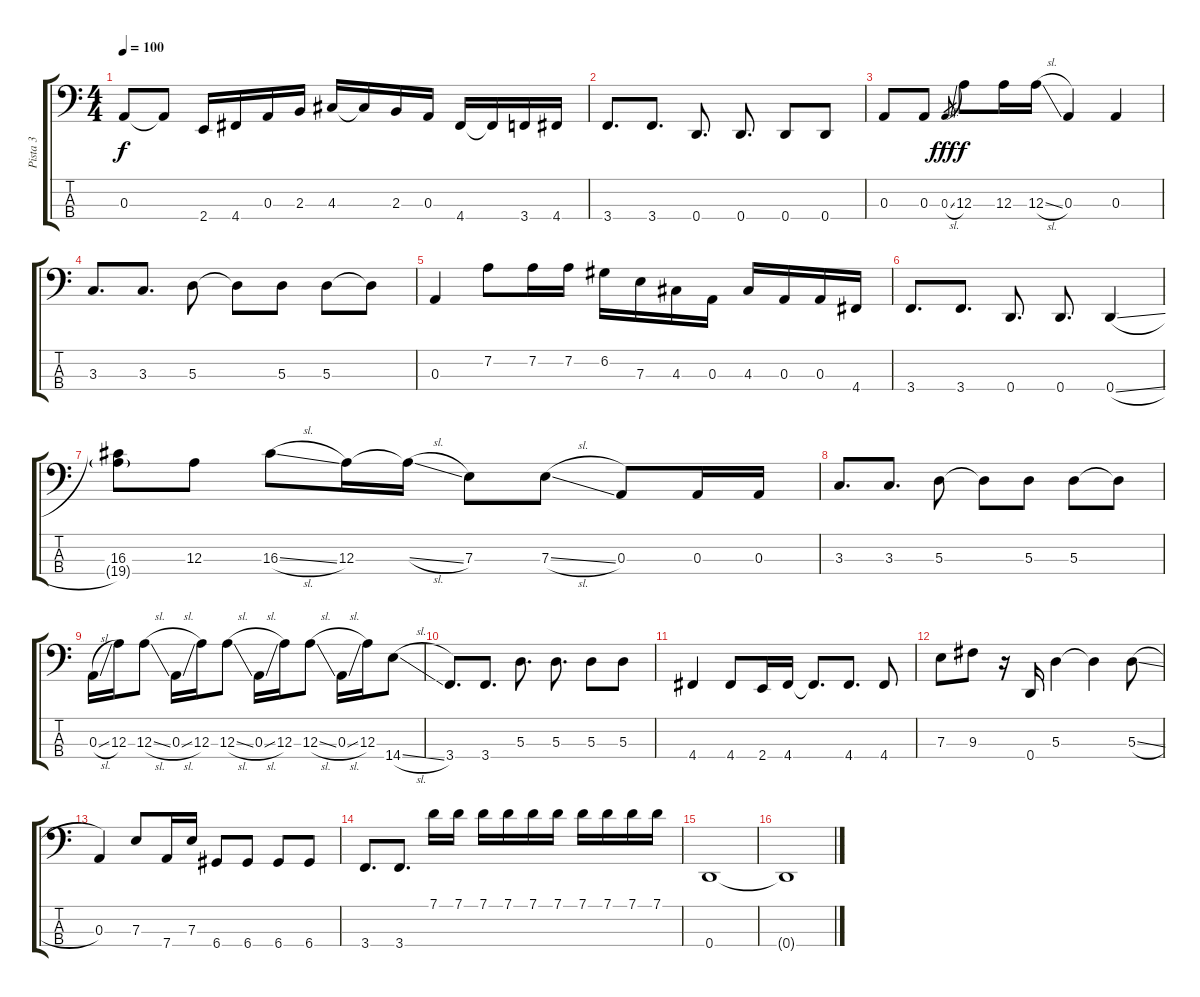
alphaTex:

\track ("Pista 3" "Pista 3") {instrument electricbassfinger}
\staff {score tabs}
\tuning (G2 D2 A1 D1) {hide}
\ts (4 4)
\tempo 100
\clef f4
\ks c
0.3.8{dy f} 0.3{t}.8 2.4.16 4.4.16 0.3.16 2.3.16 4.3.16 4.3{t}.16 2.3.16 0.3.16 4.4.16 4.4{t}.16 3.4.16 4.4.16 |
3.4.8{d} 3.4.8{d} 0.4.8{d} 0.4.8{d} 0.4.8 0.4.8 |
0.3.8 0.3.8 0.3{sl}.8{gr dy fff} 12.3.8{dy f} 12.3.16 12.3{sl}.16 0.3.4 0.3.4 |
3.3.8{d} 3.3.8{d} 5.3.8 5.3{t}.8 5.3.8 5.3.8 5.3{t}.8 |
0.3.4 7.2.8 7.2.16 7.2.16 6.2.16 7.3.16 4.3.16 0.3.16 4.3.16 0.3.16 0.3.16 4.4.16 |
3.4.8{d} 3.4.8{d} 0.4.8{d} 0.4.8{d} 0.4{sl}.4 |
(16.3 19.4{g}).8 12.3.8 16.3{sl}.8 12.3.16 12.3{sl t}.16 7.3.8 7.3{sl}.8 0.3.8 0.3.16 0.3.16 |
3.3.8{d} 3.3.8{d} 5.3.8 5.3{t}.8 5.3.8 5.3.8 5.3{t}.8 |
0.3{sl}.16 12.3.16 12.3{sl}.8 0.3{sl}.16 12.3.16 12.3{sl}.8 0.3{sl}.16 12.3.16 12.3{sl}.8 0.3{sl}.16 12.3.16 14.4{sl}.8 |
3.4.8{d} 3.4.8{d} 5.3.8{d} 5.3.8{d} 5.3.8 5.3.8 |
4.4.4 4.4.8 2.4.16 4.4.16 4.4{t}.8{d} 4.4.8{d} 4.4.8 |
7.3.8 9.3.8 r.16 0.4.16 5.3.4 5.3{t}.4 5.3{sl}.8 |
0.3.4 7.3.8 7.4.16 7.3.16 6.4.8 6.4.8 6.4.8 6.4.8 |
3.4.8{d} 3.4.8{d} 7.1.16 7.1.16 7.1.16 7.1.16 7.1.16 7.1.16 7.1.16 7.1.16 7.1.16 7.1.16 |
0.4.1 |
0.4{t}.1
